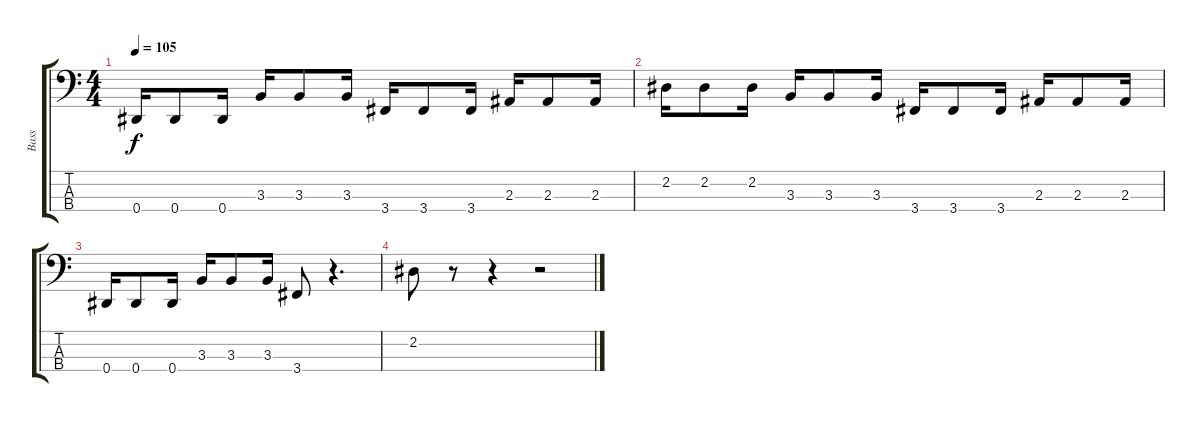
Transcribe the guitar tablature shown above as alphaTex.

\track ("Bass" "Bass") {instrument electricbasspick}
\staff {score tabs}
\tuning (Gb2 Db2 Ab1 Eb1) {hide}
\ts (4 4)
\tempo 105
\clef f4
\ks c
0.4.16{dy f} 0.4.8 0.4.16 3.3.16 3.3.8 3.3.16 3.4.16 3.4.8 3.4.16 2.3.16 2.3.8 2.3.16 |
2.2.16 2.2.8 2.2.16 3.3.16 3.3.8 3.3.16 3.4.16 3.4.8 3.4.16 2.3.16 2.3.8 2.3.16 |
0.4.16 0.4.8 0.4.16 3.3.16 3.3.8 3.3.16 3.4.8 r.4{d} |
2.2.8 r.8 r.4 r.2
